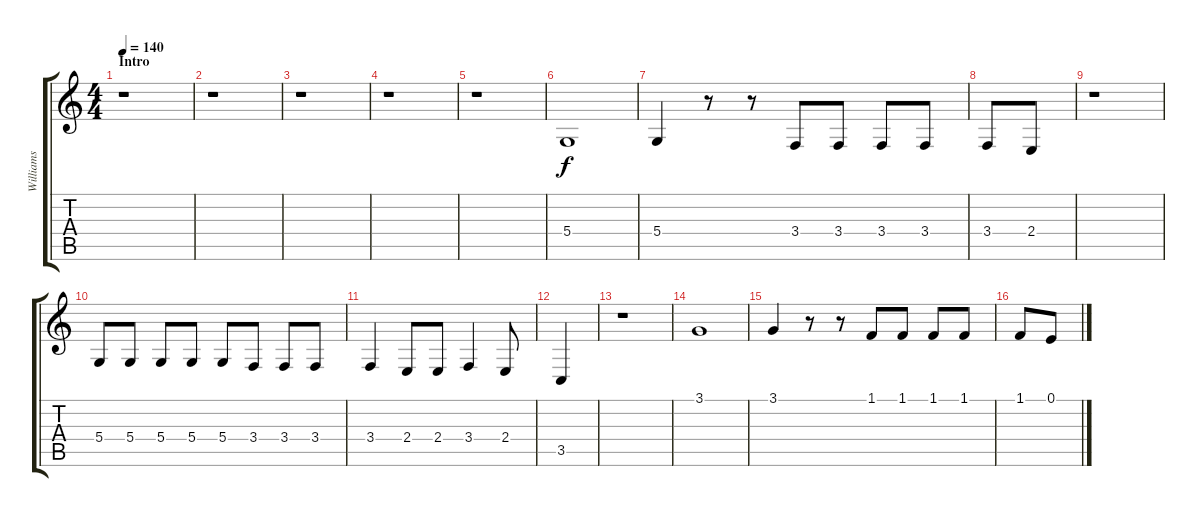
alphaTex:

\track ("Williams" "Williams") {instrument cello}
\staff {score tabs}
\tuning (E4 B3 G3 D3 A2 E2) {hide}
\ts (4 4)
\section ("" "Intro")
\tempo 140
\clef g2
\ks c
r.1{dy f instrument cello} |
r.1 |
r.1 |
r.1 |
r.1 |
5.4.1 |
5.4.4 r.8 r.8 3.4.8 3.4.8 3.4.8 3.4.8 |
3.4.8 2.4.8 |
r.1 |
5.4.8 5.4.8 5.4.8 5.4.8 5.4.8 3.4.8 3.4.8 3.4.8 |
3.4.4 2.4.8 2.4.8 3.4.4 2.4.8 |
3.5.4 |
r.1 |
3.1.1 |
3.1.4 r.8 r.8 1.1.8 1.1.8 1.1.8 1.1.8 |
1.1.8 0.1.8
